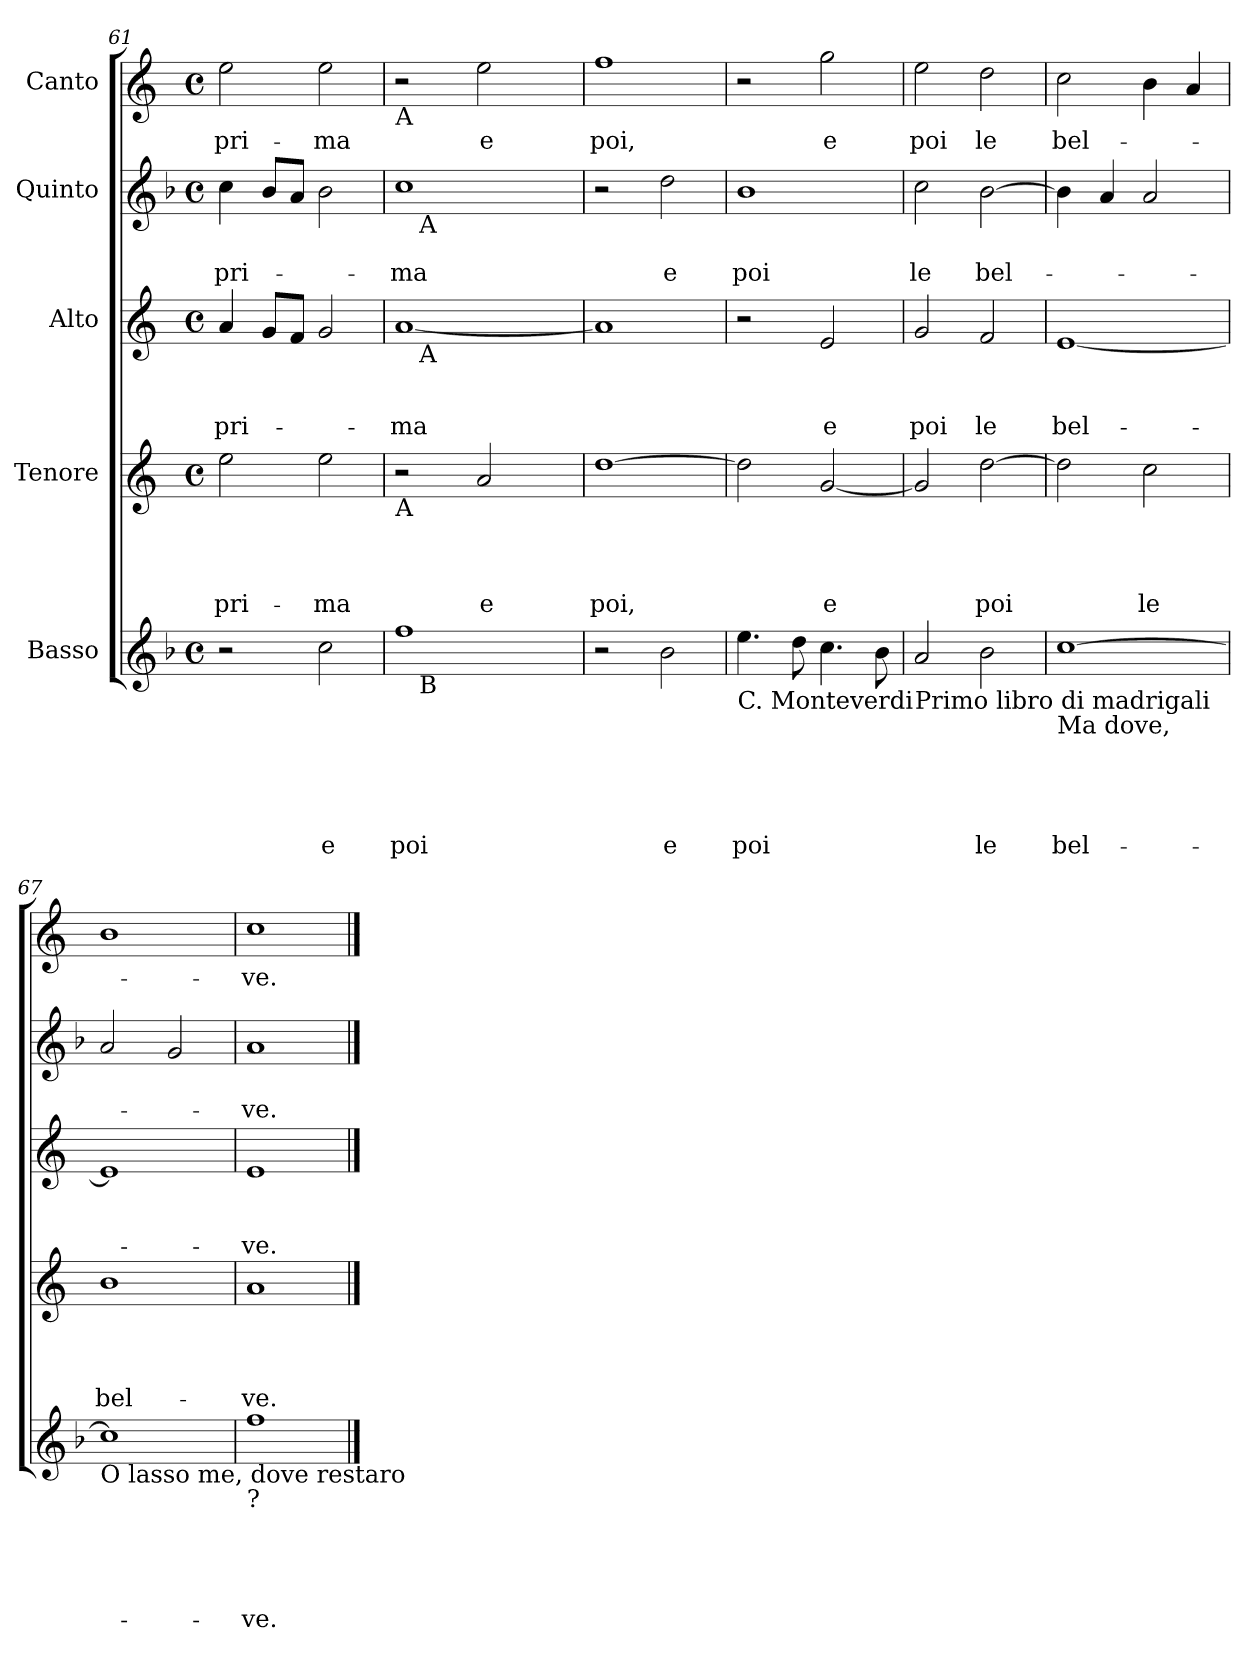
**kern	**text	**text	**text	**text	**text	**kern	**text	**text	**text	**text	**kern	**text	**text	**text	**kern	**text	**text	**kern	**text
*part5	*part5	*part5	*part5	*part5	*part5	*part4	*part4	*part4	*part4	*part4	*part3	*part3	*part3	*part3	*part2	*part2	*part2	*part1	*part1
*staff5	*staff5	*staff5	*staff5	*staff5	*staff5	*staff4	*staff4	*staff4	*staff4	*staff4	*staff3	*staff3	*staff3	*staff3	*staff2	*staff2	*staff2	*staff1	*staff1
*I"Basso	*	*	*	*	*	*I"Tenore	*	*	*	*	*I"Alto	*	*	*	*I"Quinto	*	*	*I"Canto	*
*clefG2	*	*	*	*	*	*clefG2	*	*	*	*	*clefG2	*	*	*	*clefG2	*	*	*clefG2	*
*k[b-]	*	*	*	*	*	*k[]	*	*	*	*	*k[]	*	*	*	*k[b-]	*	*	*k[]	*
*F:	*	*	*	*	*	*C:	*	*	*	*	*C:	*	*	*	*F:	*	*	*C:	*
*M4/4	*	*	*	*	*	*M4/4	*	*	*	*	*M4/4	*	*	*	*M4/4	*	*	*M4/4	*
*met(c)	*	*	*	*	*	*met(c)	*	*	*	*	*met(c)	*	*	*	*met(c)	*	*	*met(c)	*
=61	=61	=61	=61	=61	=61	=61	=61	=61	=61	=61	=61	=61	=61	=61	=61	=61	=61	=61	=61
!	!	!	!	!	!	!	!	!	!	!LO:LY:b	!	!	!	!LO:LY:b	!	!	!LO:LY:b	!	!LO:LY:b
2r	.	.	.	.	.	2ee\	.	.	.	pri-	4a/	.	.	pri-	4cc\	.	pri-	2ee\	pri-
.	.	.	.	.	.	.	.	.	.	.	8g/L	.	.	.	8b-/L	.	.	.	.
.	.	.	.	.	.	.	.	.	.	.	8f/J	.	.	.	8a/J	.	.	.	.
!	!	!	!	!	!LO:LY:b	!	!	!	!	!LO:LY:b	!	!	!	!	!	!	!	!	!LO:LY:b
2cc\	.	.	.	.	e	2ee\	.	.	.	-ma	2g/	.	.	.	2b-\	.	.	2ee\	-ma
!!LO:PB:g=z
=62	=62	=62	=62	=62	=62	=62	=62	=62	=62	=62	=62	=62	=62	=62	=62	=62	=62	=62	=62
!	!	!	!	!	!	!	!	!	!	!	!	!	!	!	!	!	!	!LO:TX:b:t=A	!
!	!	!	!	!	!	!LO:TX:b:t=A	!	!	!	!	!	!	!	!	!	!	!	!	!
!	!	!	!	!	!LO:LY:b	!	!	!	!	!	!	!	!	!LO:LY:b	!	!	!LO:LY:b	!	!
*^	*	*	*	*	*	*	*	*	*	*	*^	*	*	*	*^	*	*	*	*
1ff	16.ryy	.	.	.	.	poi	2r	.	.	.	.	[<1a	16.ryy	.	.	-ma	1cc	16.ryy	.	-ma	2r	.
!	!	!	!	!	!	!	!	!	!	!	!	!	!	!	!	!	!	!LO:TX:b:t=A	!	!	!	!
!	!	!	!	!	!	!	!	!	!	!	!	!	!LO:TX:b:t=A	!	!	!	!	!	!	!	!	!
!	!LO:TX:b:t=B	!	!	!	!	!	!	!	!	!	!	!	!	!	!	!	!	!	!	!	!	!
.	2ryy	.	.	.	.	.	.	.	.	.	.	.	2ryy	.	.	.	.	2ryy	.	.	.	.
!	!	!	!	!	!	!	!	!	!	!	!LO:LY:b	!	!	!	!	!	!	!	!	!	!	!LO:LY:b
.	.	.	.	.	.	.	2a/	.	.	.	e	.	.	.	.	.	.	.	.	.	2ee\	e
.	4ryy	.	.	.	.	.	.	.	.	.	.	.	4ryy	.	.	.	.	4ryy	.	.	.	.
.	8ryy	.	.	.	.	.	.	.	.	.	.	.	8ryy	.	.	.	.	8ryy	.	.	.	.
.	32ryy	.	.	.	.	.	.	.	.	.	.	.	32ryy	.	.	.	.	32ryy	.	.	.	.
=63	=63	=63	=63	=63	=63	=63	=63	=63	=63	=63	=63	=63	=63	=63	=63	=63	=63	=63	=63	=63	=63	=63
!	!	!	!	!	!	!	!	!	!	!	!LO:LY:b	!	!	!	!	!	!	!	!	!	!	!LO:LY:b
*	*	*	*	*	*	*	*	*	*	*	*	*v	*v	*	*	*	*	*	*	*	*	*
*v	*v	*	*	*	*	*	*	*	*	*	*	*	*	*	*	*v	*v	*	*	*	*
2r	.	.	.	.	.	[>1dd	.	.	.	poi,	1a]	.	.	.	2r	.	.	1ff	poi,
!	!	!	!	!	!LO:LY:b	!	!	!	!	!	!	!	!	!	!	!	!LO:LY:b	!	!
2b-\	.	.	.	.	e	.	.	.	.	.	.	.	.	.	2dd\	.	e	.	.
=64	=64	=64	=64	=64	=64	=64	=64	=64	=64	=64	=64	=64	=64	=64	=64	=64	=64	=64	=64
!LO:TX:b:t=C. Monteverdi	!	!	!	!	!	!	!	!	!	!	!	!	!	!	!	!	!	!	!
!	!	!	!	!	!LO:LY:b	!	!	!	!	!	!	!	!	!	!	!	!LO:LY:b	!	!
4.ee\	.	.	.	.	poi	2dd\]	.	.	.	.	2r	.	.	.	1b-	.	poi	2r	.
8dd\	.	.	.	.	.	.	.	.	.	.	.	.	.	.	.	.	.	.	.
!	!	!	!	!	!	!	!	!	!	!LO:LY:b	!	!	!	!LO:LY:b	!	!	!	!	!LO:LY:b
4.cc\	.	.	.	.	.	[<2g/	.	.	.	e	2e/	.	.	e	.	.	.	2gg\	e
8b-\	.	.	.	.	.	.	.	.	.	.	.	.	.	.	.	.	.	.	.
=65	=65	=65	=65	=65	=65	=65	=65	=65	=65	=65	=65	=65	=65	=65	=65	=65	=65	=65	=65
!LO:TX:b:t=Primo libro di madrigali	!	!	!	!	!	!	!	!	!	!	!	!	!	!	!	!	!	!	!
!	!	!	!	!	!	!	!	!	!	!	!	!	!	!LO:LY:b	!	!	!LO:LY:b	!	!LO:LY:b
2a/	.	.	.	.	.	2g/]	.	.	.	.	2g/	.	.	poi	2cc\	.	le	2ee\	poi
!	!	!	!	!	!LO:LY:b	!	!	!	!	!LO:LY:b	!	!	!	!LO:LY:b	!	!	!LO:LY:b	!	!LO:LY:b
2b-\	.	.	.	.	le	[>2dd\	.	.	.	poi	2f/	.	.	le	[>2b-\	.	bel-	2dd\	le
=66	=66	=66	=66	=66	=66	=66	=66	=66	=66	=66	=66	=66	=66	=66	=66	=66	=66	=66	=66
!LO:TX:b:t=Ma dove,	!	!	!	!	!	!	!	!	!	!	!	!	!	!	!	!	!	!	!
!	!	!	!	!	!LO:LY:b	!	!	!	!	!	!	!	!	!LO:LY:b	!	!	!	!	!LO:LY:b
[>1cc	.	.	.	.	bel-	2dd\]	.	.	.	.	[<1e	.	.	bel-	4b-\]	.	.	2cc\	bel-
.	.	.	.	.	.	.	.	.	.	.	.	.	.	.	4a/	.	.	.	.
!	!	!	!	!	!	!	!	!	!	!LO:LY:b	!	!	!	!	!	!	!	!	!
.	.	.	.	.	.	2cc\	.	.	.	le	.	.	.	.	2a/	.	.	4b\	.
.	.	.	.	.	.	.	.	.	.	.	.	.	.	.	.	.	.	4a/	.
=67	=67	=67	=67	=67	=67	=67	=67	=67	=67	=67	=67	=67	=67	=67	=67	=67	=67	=67	=67
!LO:TX:b:t=O lasso me, dove restaro	!	!	!	!	!	!	!	!	!	!	!	!	!	!	!	!	!	!	!
!	!	!	!	!	!	!	!	!	!	!LO:LY:b	!	!	!	!	!	!	!	!	!
1cc]	.	.	.	.	.	1b	.	.	.	bel-	1e]	.	.	.	2a/	.	.	1b	.
.	.	.	.	.	.	.	.	.	.	.	.	.	.	.	2g/	.	.	.	.
=68	=68	=68	=68	=68	=68	=68	=68	=68	=68	=68	=68	=68	=68	=68	=68	=68	=68	=68	=68
!LO:TX:b:t=?	!	!	!	!	!	!	!	!	!	!	!	!	!	!	!	!	!	!	!
!	!	!	!	!	!LO:LY:b	!	!	!	!	!LO:LY:b	!	!	!	!LO:LY:b	!	!	!LO:LY:b	!	!LO:LY:b
1ff	.	.	.	.	-ve.	1a	.	.	.	-ve.	1e	.	.	-ve.	1a	.	-ve.	1cc	-ve.
==	==	==	==	==	==	==	==	==	==	==	==	==	==	==	==	==	==	==	==
*-	*-	*-	*-	*-	*-	*-	*-	*-	*-	*-	*-	*-	*-	*-	*-	*-	*-	*-	*-
